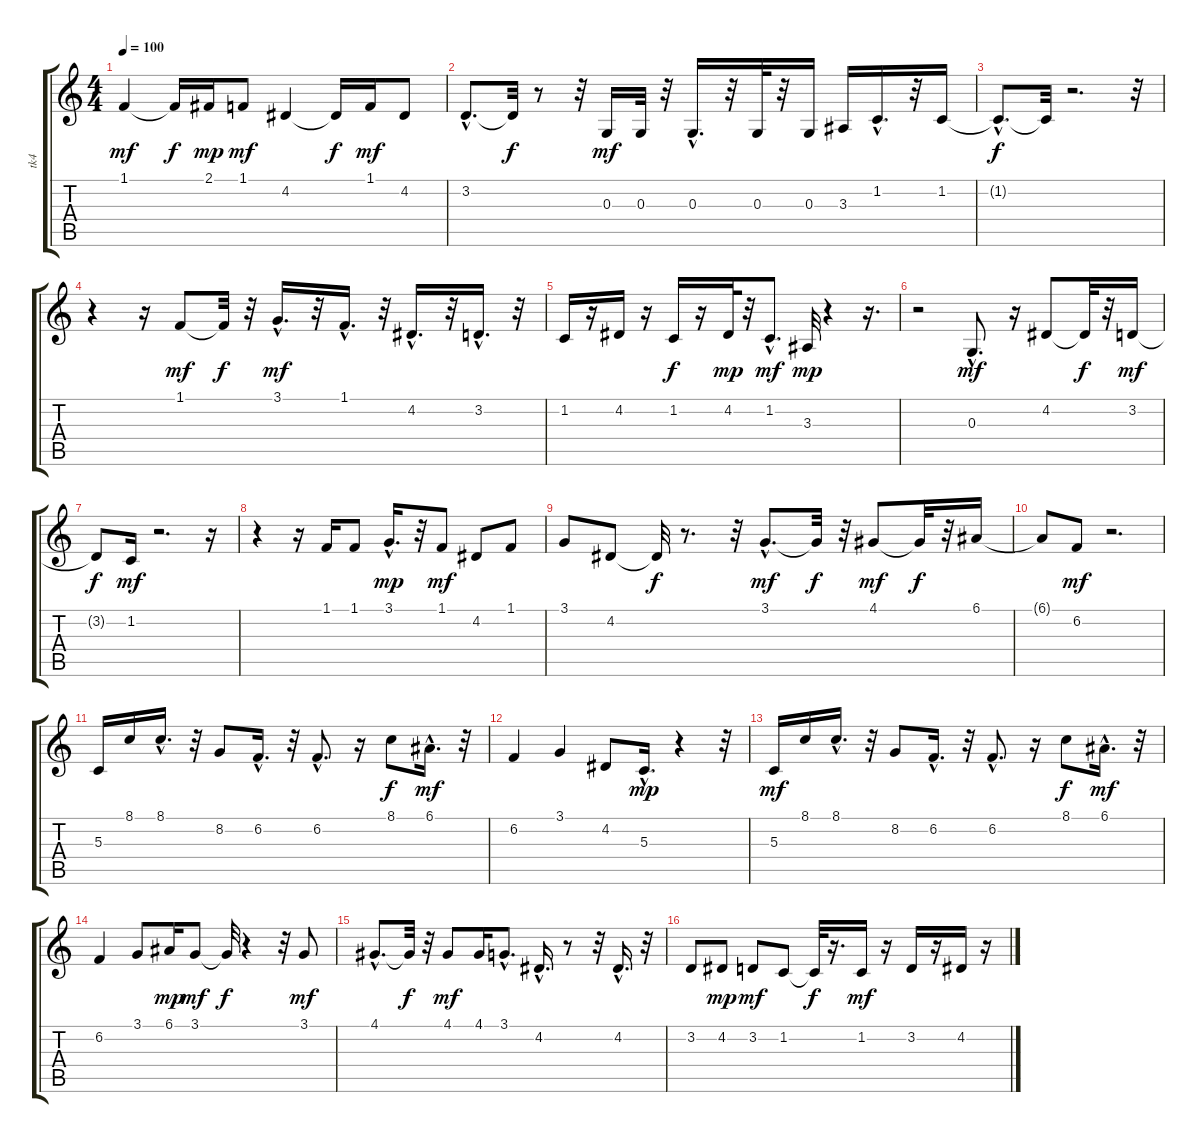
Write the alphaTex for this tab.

\track ("tk4" "tk4") {instrument acousticgrandpiano}
\staff {score tabs}
\tuning (E4 B3 G3 D3 A2 E2) {hide}
\ts (4 4)
\tempo 100
\clef g2
\ks c
1.1.4{dy mf} 1.1{t}.16{dy f} 2.1.16{dy mp} 1.1.8{dy mf} 4.2.4 4.2{t}.16{dy f} 1.1.16{dy mf} 4.2.8 |
3.2{hac}.8{d} 3.2{t}.32{dy f} r.8 r.32 0.3.16{dy mf} 0.3.32 r.32 0.3{hac}.16{d} r.32 0.3.32 r.32 0.3.16 3.3.16 1.2{hac}.16{d} r.32 1.2.16 |
1.2{hac t}.8{d dy f} 1.2{t}.32 r.2{d} r.32 |
r.4 r.16 1.1.8{dy mf} 1.1{t}.32{dy f} r.32 3.1{hac}.16{d dy mf} r.32 1.1{hac}.16{d} r.32 4.2{hac}.16{d} r.32 3.2{hac}.16{d} r.32 |
1.2.16 r.16 4.2.16 r.16 1.2.16{dy f} r.16 4.2.32{dy mp} r.32 1.2{hac}.8{d dy mf} 3.3.32{dy mp} r.4 r.16{d} |
r.2 0.3{hac}.8{d dy mf} r.16 4.2.8 4.2{t}.32{dy f} r.32 3.2.16{dy mf} |
3.2{t}.8{dy f} 1.2.16{dy mf} r.2{d} r.16 |
r.4 r.16 1.1.16 1.1.8 3.1{hac}.16{d dy mp} r.32 1.1.8{dy mf} 4.2.8 1.1.8 |
3.1.8 4.2.8 4.2{t}.32{dy f} r.8{d} r.32 3.1{hac}.8{d dy mf} 3.1{t}.32{dy f} r.32 4.1.8{dy mf} 4.1{t}.32{dy f} r.32 6.1.16 |
6.1{t}.8 6.2.8{dy mf} r.2{d} |
5.3.16 8.1.16 8.1{hac}.16{d} r.32 8.2.8 6.2{hac}.16{d} r.32 6.2{hac}.8{d} r.16 8.1.8{dy f} 6.1{hac}.16{d dy mf} r.32 |
6.2.4 3.1.4 4.2.8 5.3{hac}.16{d dy mp} r.4 r.32 |
5.3.16{dy mf} 8.1.16 8.1{hac}.16{d} r.32 8.2.8 6.2{hac}.16{d} r.32 6.2{hac}.8{d} r.16 8.1.8{dy f} 6.1{hac}.16{d dy mf} r.32 |
6.2.4 3.1.8 6.1.16{dy mp} 3.1.8{dy mf} 3.1{t}.32{dy f} r.4 r.32 3.1.8{dy mf} |
4.1{hac}.8{d} 4.1{t}.32{dy f} r.32 4.1.8{dy mf} 4.1.16 3.1{hac}.8{d} 4.2{hac}.16{d} r.8 r.32 4.2{hac}.16{d} r.32 |
3.2.8 4.2.8{dy mp} 3.2.8{dy mf} 1.2.8 1.2{t}.32{dy f} r.16{d} 1.2.16{dy mf} r.16 3.2.16 r.16 4.2.16 r.16
